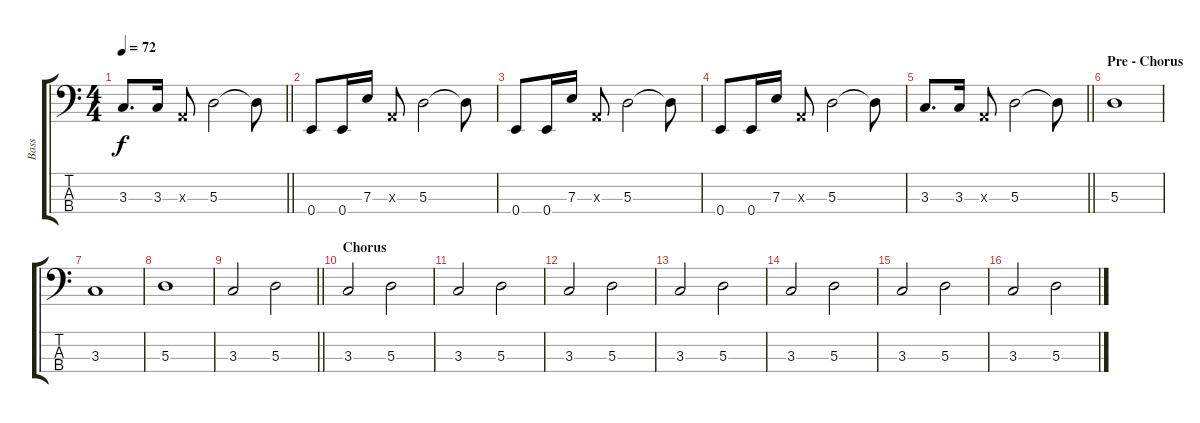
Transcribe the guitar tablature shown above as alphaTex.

\track ("Bass" "Bass") {instrument electricbassfinger}
\staff {score tabs}
\tuning (G2 D2 A1 E1) {hide}
\ts (4 4)
\tempo 72
\clef f4
\barLineRight lightlight
\ks c
3.3.8{d dy f} 3.3.16 0.3{x}.8 5.3.2 5.3{t}.8 |
0.4.8 0.4.16 7.3.16 0.3{x}.8 5.3.2 5.3{t}.8 |
0.4.8 0.4.16 7.3.16 0.3{x}.8 5.3.2 5.3{t}.8 |
0.4.8 0.4.16 7.3.16 0.3{x}.8 5.3.2 5.3{t}.8 |
\barLineRight lightlight
3.3.8{d} 3.3.16 0.3{x}.8 5.3.2 5.3{t}.8 |
\section ("" "Pre - Chorus")
5.3.1 |
3.3.1 |
5.3.1 |
\barLineRight lightlight
3.3.2 5.3.2 |
\section ("" "Chorus")
3.3.2 5.3.2 |
3.3.2 5.3.2 |
3.3.2 5.3.2 |
3.3.2 5.3.2 |
3.3.2 5.3.2 |
3.3.2 5.3.2 |
3.3.2 5.3.2
